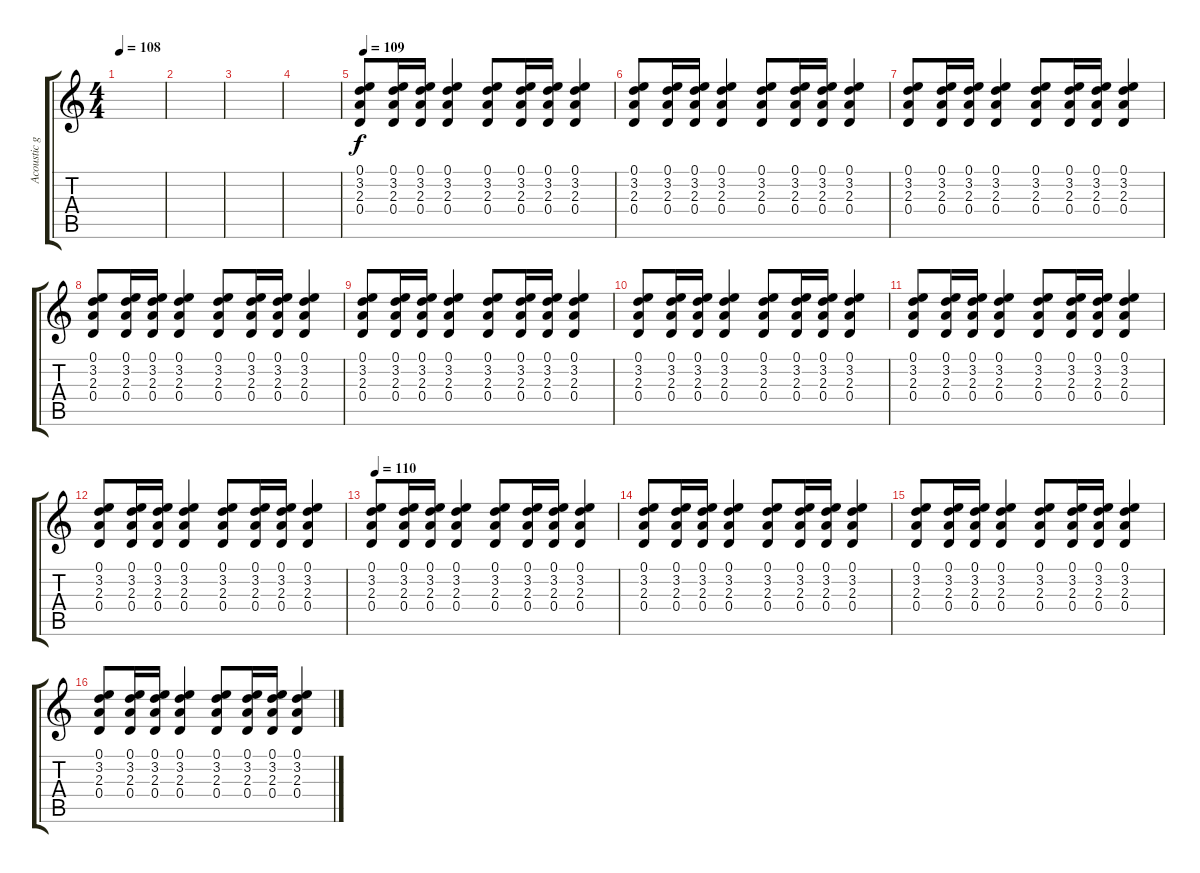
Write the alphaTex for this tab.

\track ("Acoustic guitar" "Acoustic g") {instrument acousticguitarsteel}
\staff {score tabs}
\tuning (E4 B3 G3 D3 A2 E2) {hide}
\ts (4 4)
\tempo 108
\clef g2
\ks c
|
|
|
|
\tempo 109
(0.1 3.2 2.3 0.4).8 (0.1 3.2 2.3 0.4).16 (0.1 3.2 2.3 0.4).16 (0.1 3.2 2.3 0.4).4 (0.1 3.2 2.3 0.4).8 (0.1 3.2 2.3 0.4).16 (0.1 3.2 2.3 0.4).16 (0.1 3.2 2.3 0.4).4 |
(0.1 3.2 2.3 0.4).8 (0.1 3.2 2.3 0.4).16 (0.1 3.2 2.3 0.4).16 (0.1 3.2 2.3 0.4).4 (0.1 3.2 2.3 0.4).8 (0.1 3.2 2.3 0.4).16 (0.1 3.2 2.3 0.4).16 (0.1 3.2 2.3 0.4).4 |
(0.1 3.2 2.3 0.4).8 (0.1 3.2 2.3 0.4).16 (0.1 3.2 2.3 0.4).16 (0.1 3.2 2.3 0.4).4 (0.1 3.2 2.3 0.4).8 (0.1 3.2 2.3 0.4).16 (0.1 3.2 2.3 0.4).16 (0.1 3.2 2.3 0.4).4 |
(0.1 3.2 2.3 0.4).8 (0.1 3.2 2.3 0.4).16 (0.1 3.2 2.3 0.4).16 (0.1 3.2 2.3 0.4).4 (0.1 3.2 2.3 0.4).8 (0.1 3.2 2.3 0.4).16 (0.1 3.2 2.3 0.4).16 (0.1 3.2 2.3 0.4).4 |
(0.1 3.2 2.3 0.4).8 (0.1 3.2 2.3 0.4).16 (0.1 3.2 2.3 0.4).16 (0.1 3.2 2.3 0.4).4 (0.1 3.2 2.3 0.4).8 (0.1 3.2 2.3 0.4).16 (0.1 3.2 2.3 0.4).16 (0.1 3.2 2.3 0.4).4 |
(0.1 3.2 2.3 0.4).8 (0.1 3.2 2.3 0.4).16 (0.1 3.2 2.3 0.4).16 (0.1 3.2 2.3 0.4).4 (0.1 3.2 2.3 0.4).8 (0.1 3.2 2.3 0.4).16 (0.1 3.2 2.3 0.4).16 (0.1 3.2 2.3 0.4).4 |
(0.1 3.2 2.3 0.4).8 (0.1 3.2 2.3 0.4).16 (0.1 3.2 2.3 0.4).16 (0.1 3.2 2.3 0.4).4 (0.1 3.2 2.3 0.4).8 (0.1 3.2 2.3 0.4).16 (0.1 3.2 2.3 0.4).16 (0.1 3.2 2.3 0.4).4 |
(0.1 3.2 2.3 0.4).8 (0.1 3.2 2.3 0.4).16 (0.1 3.2 2.3 0.4).16 (0.1 3.2 2.3 0.4).4 (0.1 3.2 2.3 0.4).8 (0.1 3.2 2.3 0.4).16 (0.1 3.2 2.3 0.4).16 (0.1 3.2 2.3 0.4).4 |
\tempo 110
(0.1 3.2 2.3 0.4).8 (0.1 3.2 2.3 0.4).16 (0.1 3.2 2.3 0.4).16 (0.1 3.2 2.3 0.4).4 (0.1 3.2 2.3 0.4).8 (0.1 3.2 2.3 0.4).16 (0.1 3.2 2.3 0.4).16 (0.1 3.2 2.3 0.4).4 |
(0.1 3.2 2.3 0.4).8 (0.1 3.2 2.3 0.4).16 (0.1 3.2 2.3 0.4).16 (0.1 3.2 2.3 0.4).4 (0.1 3.2 2.3 0.4).8 (0.1 3.2 2.3 0.4).16 (0.1 3.2 2.3 0.4).16 (0.1 3.2 2.3 0.4).4 |
(0.1 3.2 2.3 0.4).8 (0.1 3.2 2.3 0.4).16 (0.1 3.2 2.3 0.4).16 (0.1 3.2 2.3 0.4).4 (0.1 3.2 2.3 0.4).8 (0.1 3.2 2.3 0.4).16 (0.1 3.2 2.3 0.4).16 (0.1 3.2 2.3 0.4).4 |
(0.1 3.2 2.3 0.4).8 (0.1 3.2 2.3 0.4).16 (0.1 3.2 2.3 0.4).16 (0.1 3.2 2.3 0.4).4 (0.1 3.2 2.3 0.4).8 (0.1 3.2 2.3 0.4).16 (0.1 3.2 2.3 0.4).16 (0.1 3.2 2.3 0.4).4
